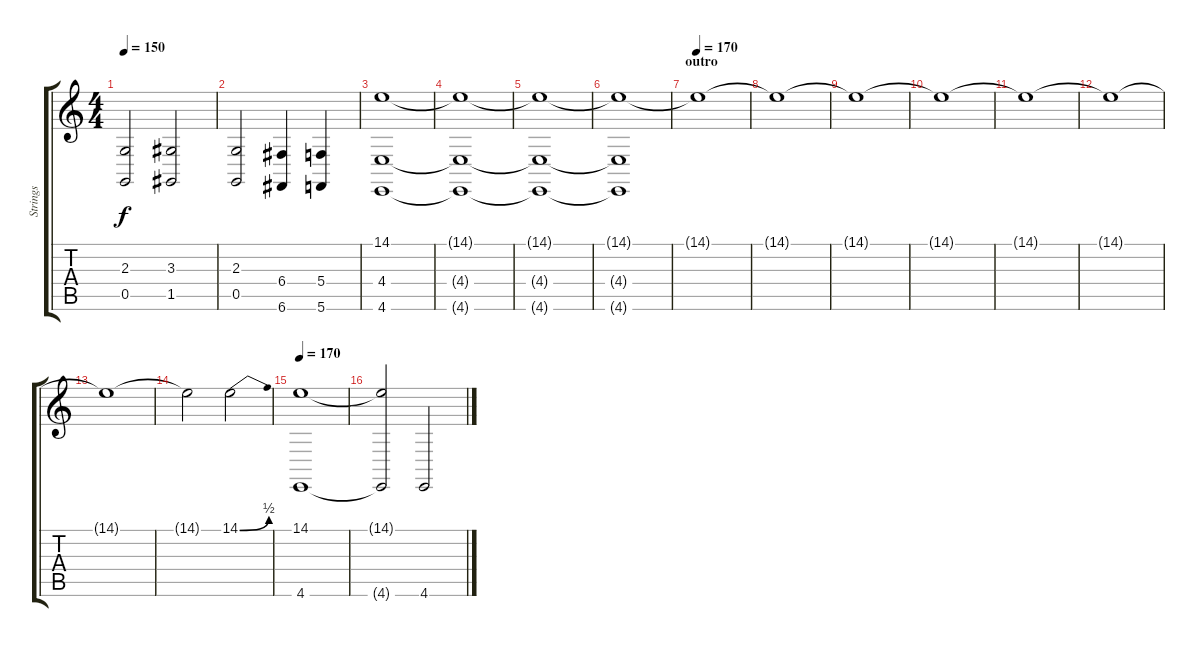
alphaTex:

\track ("Strings" "Strings") {instrument pad2warm}
\staff {score tabs}
\tuning (D4 A3 F3 C3 G2 C2) {hide}
\ts (4 4)
\tempo 150
\clef g2
\ks c
(2.3 0.5).2{dy f instrument pad2warm} (3.3 1.5).2 |
(2.3 0.5).2 (6.4 6.6).4 (5.4 5.6).4 |
(14.1 4.4 4.6).1 |
(14.1{t} 4.4{t} 4.6{t}).1 |
(14.1{t} 4.4{t} 4.6{t}).1 |
(14.1{t} 4.4{t} 4.6{t}).1 |
\section ("" "outro")
\tempo 170
14.1{t}.1 |
14.1{t}.1 |
14.1{t}.1 |
14.1{t}.1 |
14.1{t}.1 |
14.1{t}.1 |
14.1{t}.1 |
14.1{t}.2 14.1{be (bend 0 0 60 2)}.2 |
\tempo 170
(14.1 4.6).1 |
(14.1{t} 4.6{t}).2 4.6.2
